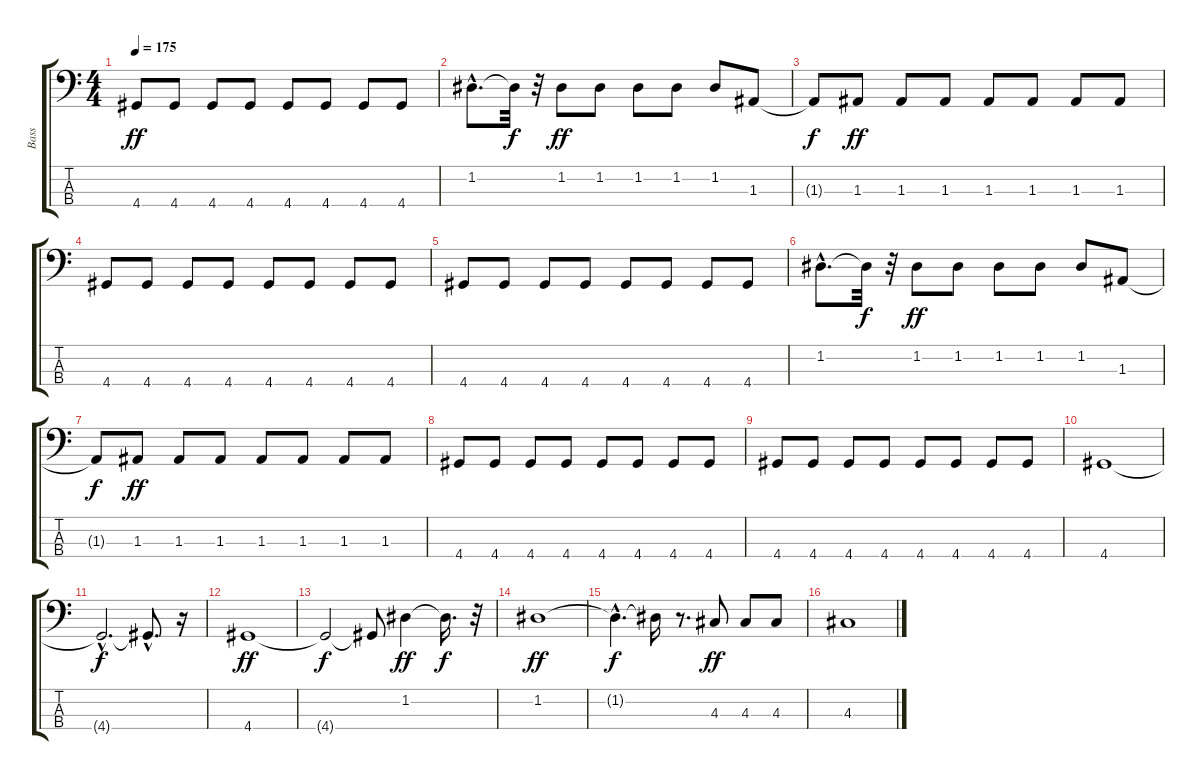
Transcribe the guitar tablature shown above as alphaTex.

\track ("Bass" "Bass") {instrument electricbassfinger}
\staff {score tabs}
\tuning (G2 D2 A1 E1) {hide}
\ts (4 4)
\tempo 175
\clef f4
\ks c
4.4.8{dy ff} 4.4.8 4.4.8 4.4.8 4.4.8 4.4.8 4.4.8 4.4.8 |
1.2{hac}.8{d} 1.2{t}.32{dy f} r.32 1.2.8{dy ff} 1.2.8 1.2.8 1.2.8 1.2.8 1.3.8 |
1.3{t}.8{dy f} 1.3.8{dy ff} 1.3.8 1.3.8 1.3.8 1.3.8 1.3.8 1.3.8 |
4.4.8 4.4.8 4.4.8 4.4.8 4.4.8 4.4.8 4.4.8 4.4.8 |
4.4.8 4.4.8 4.4.8 4.4.8 4.4.8 4.4.8 4.4.8 4.4.8 |
1.2{hac}.8{d} 1.2{t}.32{dy f} r.32 1.2.8{dy ff} 1.2.8 1.2.8 1.2.8 1.2.8 1.3.8 |
1.3{t}.8{dy f} 1.3.8{dy ff} 1.3.8 1.3.8 1.3.8 1.3.8 1.3.8 1.3.8 |
4.4.8 4.4.8 4.4.8 4.4.8 4.4.8 4.4.8 4.4.8 4.4.8 |
4.4.8 4.4.8 4.4.8 4.4.8 4.4.8 4.4.8 4.4.8 4.4.8 |
4.4.1 |
4.4{hac t}.2{d dy f} 4.4{hac t}.8{d} r.16 |
4.4.1{dy ff} |
4.4{t}.2{dy f} 4.4{t}.8 1.2.4{dy ff} 1.2{t}.16{d dy f} r.32 |
1.2.1{dy ff} |
1.2{hac t}.4{d dy f} 1.2{t}.16 r.8{d} 4.3.8{dy ff} 4.3.8 4.3.8 |
4.3.1
